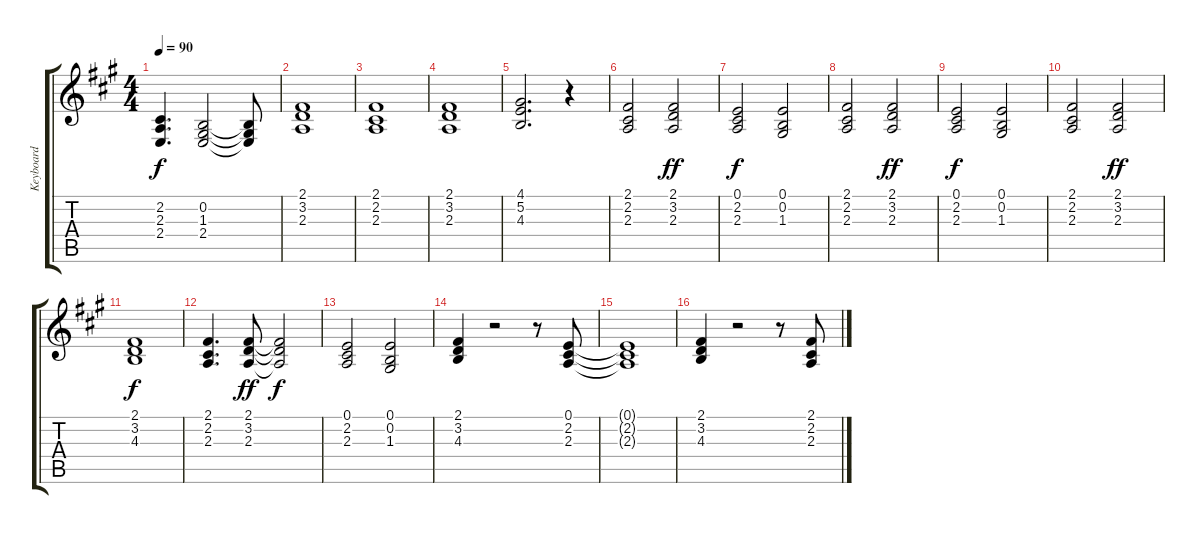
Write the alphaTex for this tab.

\track ("Keyboard" "Keyboard") {instrument synthstrings1}
\staff {score tabs}
\tuning (E4 B3 G3 D3 A2 E2) {hide}
\ts (4 4)
\tempo 90
\clef g2
\ks a
(2.2 2.3 2.4).4{d dy f} (0.2 1.3 2.4).2 (0.2{t} 1.3{t} 2.4{t}).8 |
(2.1 3.2 2.3).1 |
(2.1 2.2 2.3).1 |
(2.1 3.2 2.3).1 |
(4.1 5.2 4.3).2{d} r.4 |
(2.1 2.2 2.3).2{volume 13} (2.1 3.2 2.3).2{dy ff} |
(0.1 2.2 2.3).2{dy f} (0.1 0.2 1.3).2 |
(2.1 2.2 2.3).2 (2.1 3.2 2.3).2{dy ff} |
(0.1 2.2 2.3).2{dy f} (0.1 0.2 1.3).2 |
(2.1 2.2 2.3).2 (2.1 3.2 2.3).2{dy ff} |
(2.1 3.2 4.3).1{dy f} |
(2.1 2.2 2.3).4{d} (2.1 3.2 2.3).8{dy ff} (2.1{t} 3.2{t} 2.3{t}).2{dy f} |
(0.1 2.2 2.3).2 (0.1 0.2 1.3).2 |
(2.1 3.2 4.3).4 r.2 r.8 (0.1 2.2 2.3).8 |
(0.1{t} 2.2{t} 2.3{t}).1 |
(2.1 3.2 4.3).4 r.2 r.8 (2.1 2.2 2.3).8
